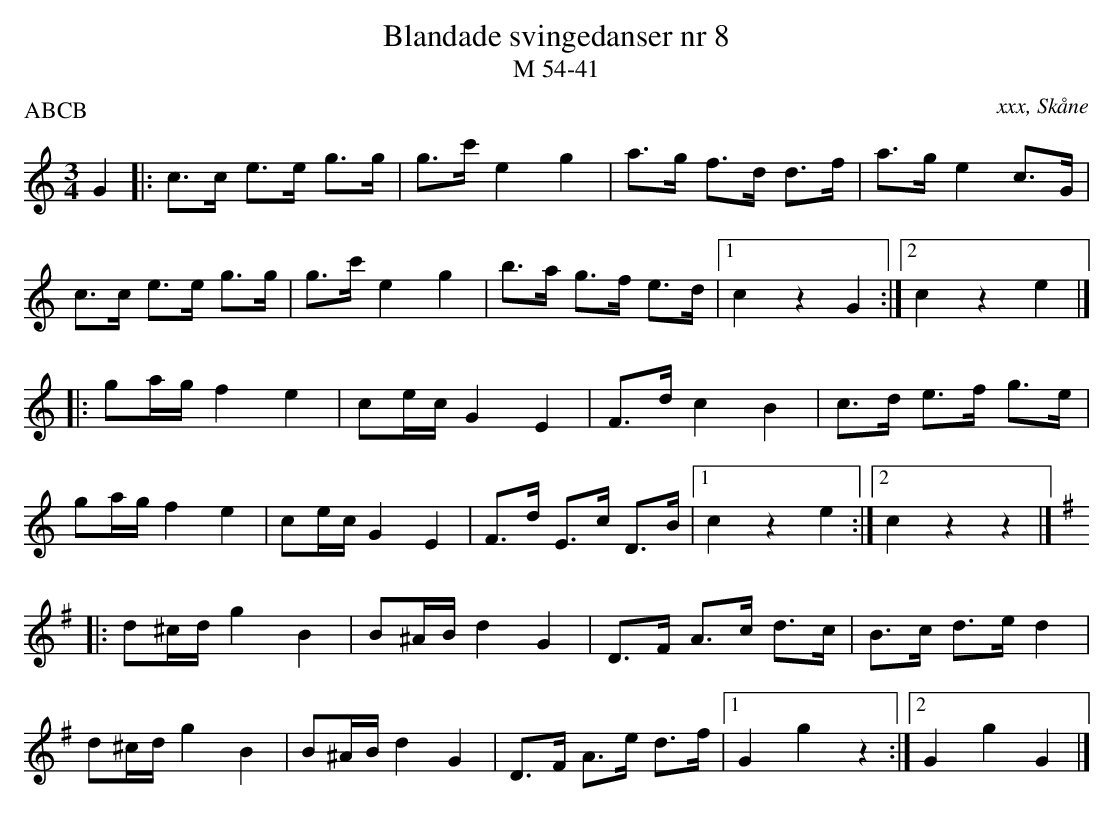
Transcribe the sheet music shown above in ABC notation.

X:1
T:Blandade svingedanser nr 8
T:M 54-41
O:xxx, Skåne
M:3/4
L:1/8
P:ABCB
Q:108
K:C
G2 |: c>c e>e g>g | g>c' e2 g2 | a>g f>d d>f | a>g e2 c>G |
c>c e>e g>g | g>c' e2 g2 | b>a g>f e>d |1 c2 z2 G2 :|2 c2 z2 e2 |]
|: ga/g/ f2 e2 | ce/c/G2 E2 | F>d c2 B2 | c>d e>f g>e |
ga/g/ f2 e2 | ce/c/G2 E2 | F>d E>c D>B |1 c2 z2 e2 :|2 c2 z2 z2 |]
[K:G] |: d^c/d/ g2 B2 | B^A/B/ d2 G2 | D>F A>c d>c | B>c d>e d2 |
d^c/d/ g2 B2 | B^A/B/ d2 G2 | D>F A>e d>f |1 G2 g2 z2 :|2 G2 g2 G2 |]
